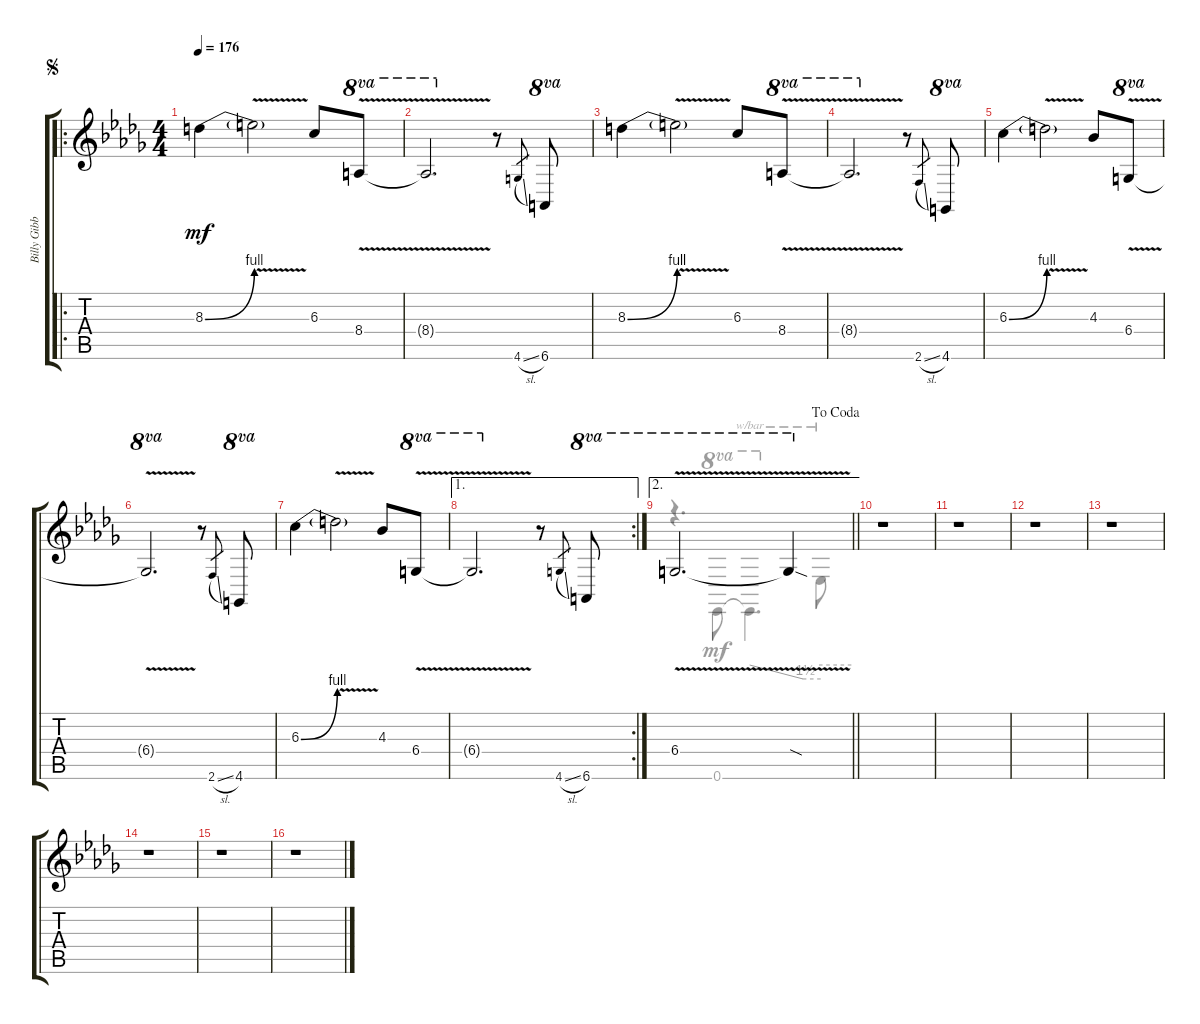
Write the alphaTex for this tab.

\track ("Billy Gibbons-Overdriven Gtr Tune Down 1" "Billy Gibb") {instrument overdrivenguitar}
\staff {score tabs}
\tuning (Eb4 Bb3 Gb3 Db3 Ab2 Eb2) {hide}
\voice
\ro
\ts (4 4)
\jump segno
\tempo 176
\clef g2
\ks db
8.3{be (bend 0 0 60 4)}.4{dy mf} 8.3{v t}.2 6.3.8 8.4{v}.8{ot 8va} |
8.4{v t}.2{d ot 8va} r.8 4.6{sl}.8{gr} 6.6.8{ot 8va} |
8.3{be (bend 0 0 60 4)}.4 8.3{v t}.2 6.3.8 8.4{v}.8{ot 8va} |
8.4{v t}.2{d ot 8va} r.8 2.6{sl}.8{gr} 4.6.8{ot 8va} |
6.3{be (bend 0 0 60 4)}.4 6.3{v t}.2 4.3.8 6.4{v}.8{ot 8va} |
6.4{v t}.2{d ot 8va} r.8 2.6{sl}.8{gr} 4.6.8{ot 8va} |
6.3{be (bend 0 0 60 4)}.4 6.3{v t}.2 4.3.8 6.4{v}.8{ot 8va} |
\ae 1
\rc 2
6.4{v t}.2{d ot 8va} r.8 4.6{sl}.8{gr} 6.6.8{ot 8va} |
\ae 2
\jump dacoda
\barLineRight lightlight
6.4{v}.2{d ot 8va} 6.4{sod t}.4{ot 8va} |
r.1 |
r.1 |
r.1 |
r.1 |
r.1 |
r.1 |
r.1
\voice
\clef g2
\ottava regular
\simile none
\ks db
|
|
|
|
|
|
|
|
\barLineRight lightlight
r.4{d} 0.6.8{ot 8va} 0.6{t}.4{d tbe (custom default 0 0 45 -6 60 -6) ot 8va} 0.6{t}.8{tbe (hold default 0 0 60 0)} |
|
|
|
|
|
|
